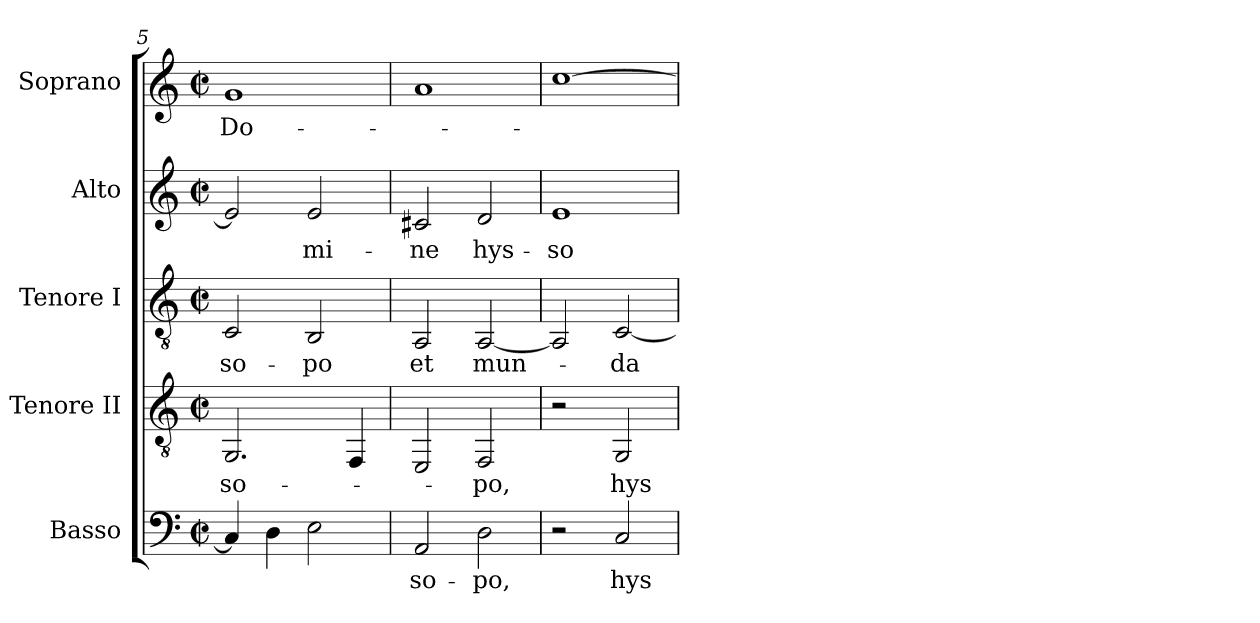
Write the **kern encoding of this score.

**kern	**text	**kern	**text	**kern	**text	**kern	**text	**kern	**text
*part5	*part5	*part4	*part4	*part3	*part3	*part2	*part2	*part1	*part1
*staff5	*staff5	*staff4	*staff4	*staff3	*staff3	*staff2	*staff2	*staff1	*staff1
*I"Basso	*	*I"Tenore II	*	*I"Tenore I	*	*I"Alto	*	*I"Soprano	*
*I'B.	*	*I'T.	*	*I'T.	*	*I'A.	*	*I'S.	*
*clefF4	*	*clefGv2	*	*clefGv2	*	*clefG2	*	*clefG2	*
*k[]	*	*k[]	*	*k[]	*	*k[]	*	*k[]	*
*C:	*	*C:	*	*C:	*	*C:	*	*C:	*
*M2/2	*	*M2/2	*	*M2/2	*	*M2/2	*	*M2/2	*
*met(c|)	*	*met(c|)	*	*met(c|)	*	*met(c|)	*	*met(c|)	*
=5	=5	=5	=5	=5	=5	=5	=5	=5	=5
!	!	!	!LO:LY:b:color=#000000	!	!	!	!	!	!
!	!	!	!	!	!LO:LY:b:color=#000000	!	!	!	!
!	!	!	!	!	!	!	!	!	!LO:LY:b:color=#000000
4Ci/]	.	2.GGi/	-so-	2Ci/	-so-	2ei/]	.	1gi	Do-
4Di\	.	.	.	.	.	.	.	.	.
!	!	!	!	!	!LO:LY:b:color=#000000	!	!	!	!
!	!	!	!	!	!	!	!LO:LY:b:color=#000000	!	!
2Ei\	.	.	.	2BBi/	-po	2ei/	-mi-	.	.
.	.	4FFi/	.	.	.	.	.	.	.
!!LO:LB:g=z
=6	=6	=6	=6	=6	=6	=6	=6	=6	=6
!	!LO:LY:b:color=#000000	!	!	!	!	!	!	!	!
!	!	!	!	!	!LO:LY:b:color=#000000	!	!	!	!
!	!	!	!	!	!	!	!LO:LY:b:color=#000000	!	!
2AAi/	-so-	2EEi/	.	2AAi/	et	2c#Xi/	-ne	1ai	.
!	!LO:LY:b:color=#000000	!	!	!	!	!	!	!	!
!	!	!	!LO:LY:b:color=#000000	!	!	!	!	!	!
!	!	!	!	!	!LO:LY:b:color=#000000	!	!	!	!
!	!	!	!	!	!	!	!LO:LY:b:color=#000000	!	!
2Di\	-po,	2FFi/	-po,	[<2AAi/	mun-	2di/	hys-	.	.
=7	=7	=7	=7	=7	=7	=7	=7	=7	=7
!	!	!	!	!	!	!	!LO:LY:b:color=#000000	!	!
2r	.	2r	.	2AAi/]	.	1ei	-so-	[>1cci	.
!	!LO:LY:b:color=#000000	!	!	!	!	!	!	!	!
!	!	!	!LO:LY:b:color=#000000	!	!	!	!	!	!
!	!	!	!	!	!LO:LY:b:color=#000000	!	!	!	!
2Ci/	hys-	2GGi/	hys-	[<2Ci/	-da-	.	.	.	.
=	=	=	=	=	=	=	=	=	=
*-	*-	*-	*-	*-	*-	*-	*-	*-	*-
